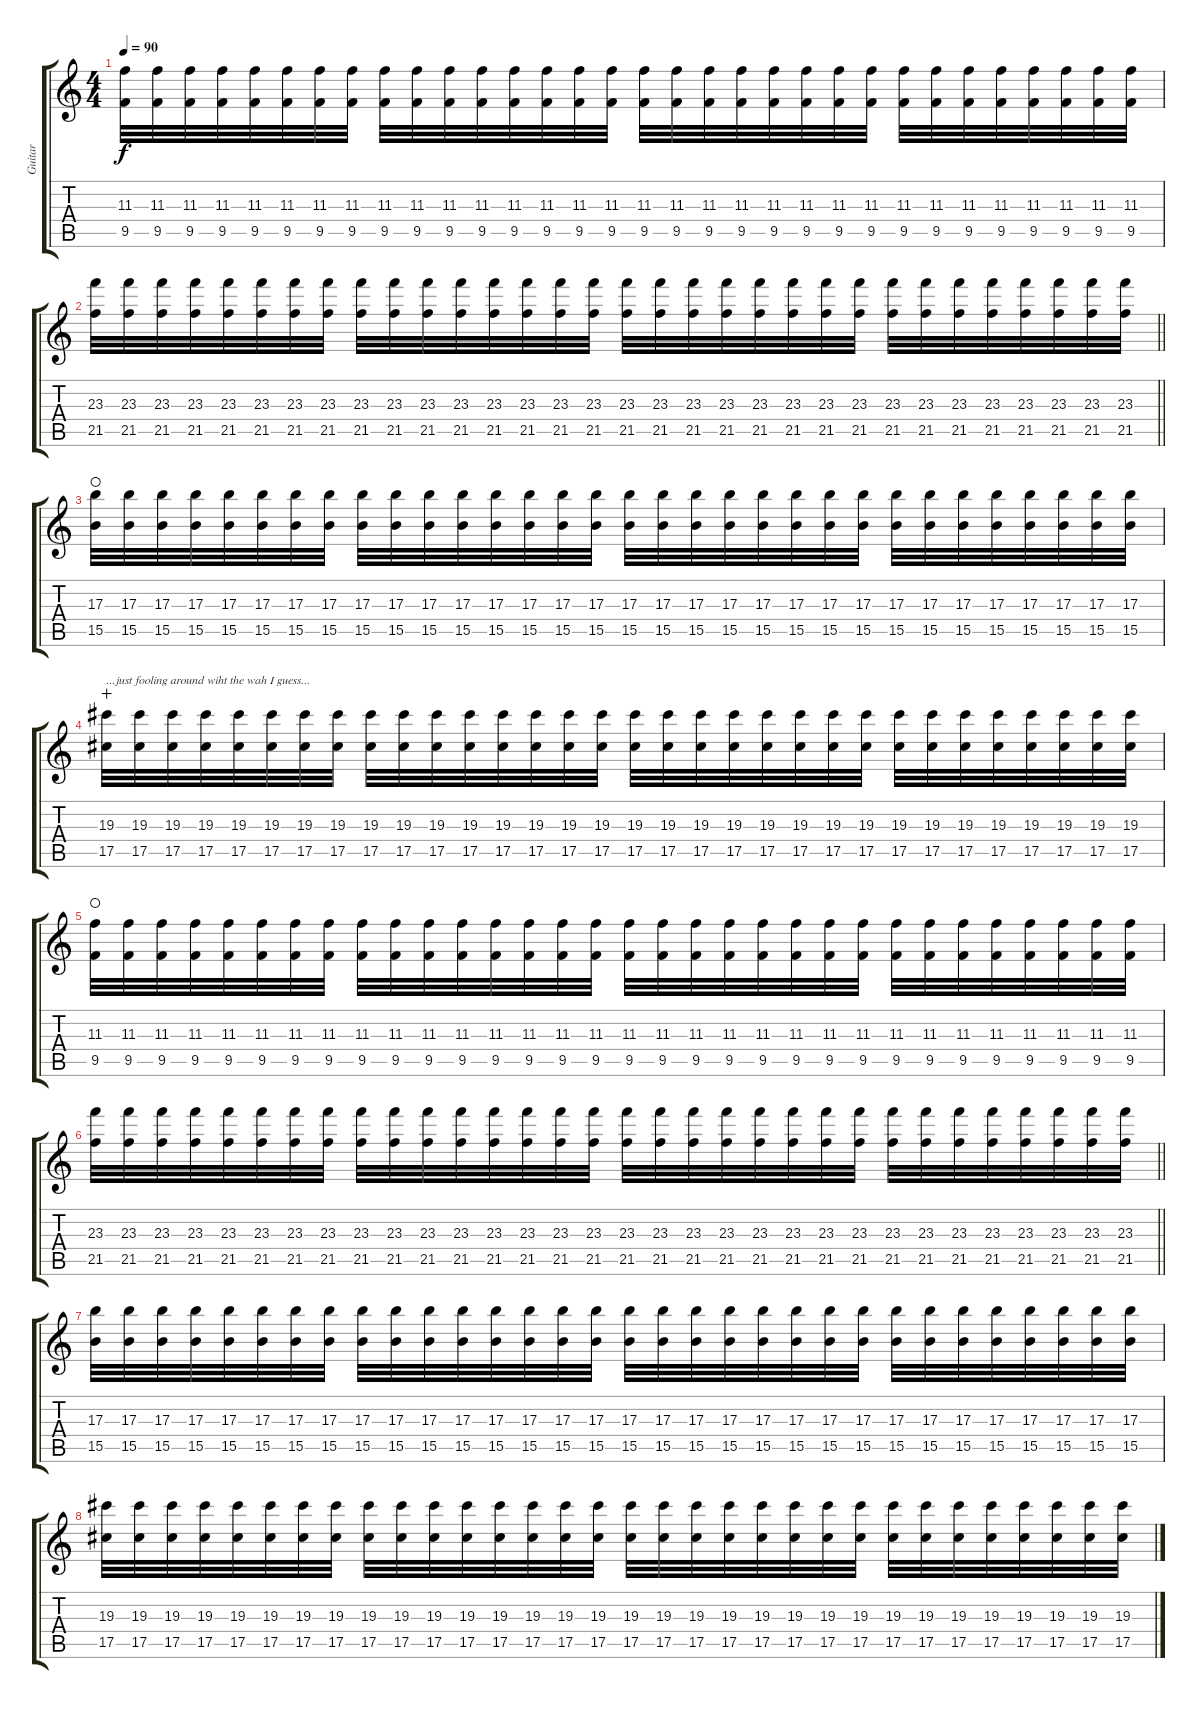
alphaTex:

\track ("Guitar" "Guitar") {instrument overdrivenguitar}
\staff {score tabs}
\tuning (Eb4 Bb3 Gb3 Db3 Ab2 Db2) {hide}
\ts (4 4)
\tempo 90
\clef g2
\ks c
(11.3 9.5).32{dy f} (11.3 9.5).32 (11.3 9.5).32 (11.3 9.5).32 (11.3 9.5).32 (11.3 9.5).32 (11.3 9.5).32 (11.3 9.5).32 (11.3 9.5).32 (11.3 9.5).32 (11.3 9.5).32 (11.3 9.5).32 (11.3 9.5).32 (11.3 9.5).32 (11.3 9.5).32 (11.3 9.5).32 (11.3 9.5).32 (11.3 9.5).32 (11.3 9.5).32 (11.3 9.5).32 (11.3 9.5).32 (11.3 9.5).32 (11.3 9.5).32 (11.3 9.5).32 (11.3 9.5).32 (11.3 9.5).32 (11.3 9.5).32 (11.3 9.5).32 (11.3 9.5).32 (11.3 9.5).32 (11.3 9.5).32 (11.3 9.5).32 |
\barLineRight lightlight
(23.3 21.5).32 (23.3 21.5).32 (23.3 21.5).32 (23.3 21.5).32 (23.3 21.5).32 (23.3 21.5).32 (23.3 21.5).32 (23.3 21.5).32 (23.3 21.5).32 (23.3 21.5).32 (23.3 21.5).32 (23.3 21.5).32 (23.3 21.5).32 (23.3 21.5).32 (23.3 21.5).32 (23.3 21.5).32 (23.3 21.5).32 (23.3 21.5).32 (23.3 21.5).32 (23.3 21.5).32 (23.3 21.5).32 (23.3 21.5).32 (23.3 21.5).32 (23.3 21.5).32 (23.3 21.5).32 (23.3 21.5).32 (23.3 21.5).32 (23.3 21.5).32 (23.3 21.5).32 (23.3 21.5).32 (23.3 21.5).32 (23.3 21.5).32 |
\section ("" "")
(17.3 15.5).32{waho} (17.3 15.5).32 (17.3 15.5).32 (17.3 15.5).32 (17.3 15.5).32 (17.3 15.5).32 (17.3 15.5).32 (17.3 15.5).32 (17.3 15.5).32 (17.3 15.5).32 (17.3 15.5).32 (17.3 15.5).32 (17.3 15.5).32 (17.3 15.5).32 (17.3 15.5).32 (17.3 15.5).32 (17.3 15.5).32 (17.3 15.5).32 (17.3 15.5).32 (17.3 15.5).32 (17.3 15.5).32 (17.3 15.5).32 (17.3 15.5).32 (17.3 15.5).32 (17.3 15.5).32 (17.3 15.5).32 (17.3 15.5).32 (17.3 15.5).32 (17.3 15.5).32 (17.3 15.5).32 (17.3 15.5).32 (17.3 15.5).32 |
(19.3 17.5).32{txt "...just fooling around wiht the wah I guess..." wahc} (19.3 17.5).32 (19.3 17.5).32 (19.3 17.5).32 (19.3 17.5).32 (19.3 17.5).32 (19.3 17.5).32 (19.3 17.5).32 (19.3 17.5).32 (19.3 17.5).32 (19.3 17.5).32 (19.3 17.5).32 (19.3 17.5).32 (19.3 17.5).32 (19.3 17.5).32 (19.3 17.5).32 (19.3 17.5).32 (19.3 17.5).32 (19.3 17.5).32 (19.3 17.5).32 (19.3 17.5).32 (19.3 17.5).32 (19.3 17.5).32 (19.3 17.5).32 (19.3 17.5).32 (19.3 17.5).32 (19.3 17.5).32 (19.3 17.5).32 (19.3 17.5).32 (19.3 17.5).32 (19.3 17.5).32 (19.3 17.5).32 |
(11.3 9.5).32{waho} (11.3 9.5).32 (11.3 9.5).32 (11.3 9.5).32 (11.3 9.5).32 (11.3 9.5).32 (11.3 9.5).32 (11.3 9.5).32 (11.3 9.5).32 (11.3 9.5).32 (11.3 9.5).32 (11.3 9.5).32 (11.3 9.5).32 (11.3 9.5).32 (11.3 9.5).32 (11.3 9.5).32 (11.3 9.5).32 (11.3 9.5).32 (11.3 9.5).32 (11.3 9.5).32 (11.3 9.5).32 (11.3 9.5).32 (11.3 9.5).32 (11.3 9.5).32 (11.3 9.5).32 (11.3 9.5).32 (11.3 9.5).32 (11.3 9.5).32 (11.3 9.5).32 (11.3 9.5).32 (11.3 9.5).32 (11.3 9.5).32 |
\barLineRight lightlight
(23.3 21.5).32 (23.3 21.5).32 (23.3 21.5).32 (23.3 21.5).32 (23.3 21.5).32 (23.3 21.5).32 (23.3 21.5).32 (23.3 21.5).32 (23.3 21.5).32 (23.3 21.5).32 (23.3 21.5).32 (23.3 21.5).32 (23.3 21.5).32 (23.3 21.5).32 (23.3 21.5).32 (23.3 21.5).32 (23.3 21.5).32 (23.3 21.5).32 (23.3 21.5).32 (23.3 21.5).32 (23.3 21.5).32 (23.3 21.5).32 (23.3 21.5).32 (23.3 21.5).32 (23.3 21.5).32 (23.3 21.5).32 (23.3 21.5).32 (23.3 21.5).32 (23.3 21.5).32 (23.3 21.5).32 (23.3 21.5).32 (23.3 21.5).32 |
(17.3 15.5).32 (17.3 15.5).32 (17.3 15.5).32 (17.3 15.5).32 (17.3 15.5).32 (17.3 15.5).32 (17.3 15.5).32 (17.3 15.5).32 (17.3 15.5).32 (17.3 15.5).32 (17.3 15.5).32 (17.3 15.5).32 (17.3 15.5).32 (17.3 15.5).32 (17.3 15.5).32 (17.3 15.5).32 (17.3 15.5).32 (17.3 15.5).32 (17.3 15.5).32 (17.3 15.5).32 (17.3 15.5).32 (17.3 15.5).32 (17.3 15.5).32 (17.3 15.5).32 (17.3 15.5).32 (17.3 15.5).32 (17.3 15.5).32 (17.3 15.5).32 (17.3 15.5).32 (17.3 15.5).32 (17.3 15.5).32 (17.3 15.5).32 |
(19.3 17.5).32 (19.3 17.5).32 (19.3 17.5).32 (19.3 17.5).32 (19.3 17.5).32 (19.3 17.5).32 (19.3 17.5).32 (19.3 17.5).32 (19.3 17.5).32 (19.3 17.5).32 (19.3 17.5).32 (19.3 17.5).32 (19.3 17.5).32 (19.3 17.5).32 (19.3 17.5).32 (19.3 17.5).32 (19.3 17.5).32 (19.3 17.5).32 (19.3 17.5).32 (19.3 17.5).32 (19.3 17.5).32 (19.3 17.5).32 (19.3 17.5).32 (19.3 17.5).32 (19.3 17.5).32 (19.3 17.5).32 (19.3 17.5).32 (19.3 17.5).32 (19.3 17.5).32 (19.3 17.5).32 (19.3 17.5).32 (19.3 17.5).32
